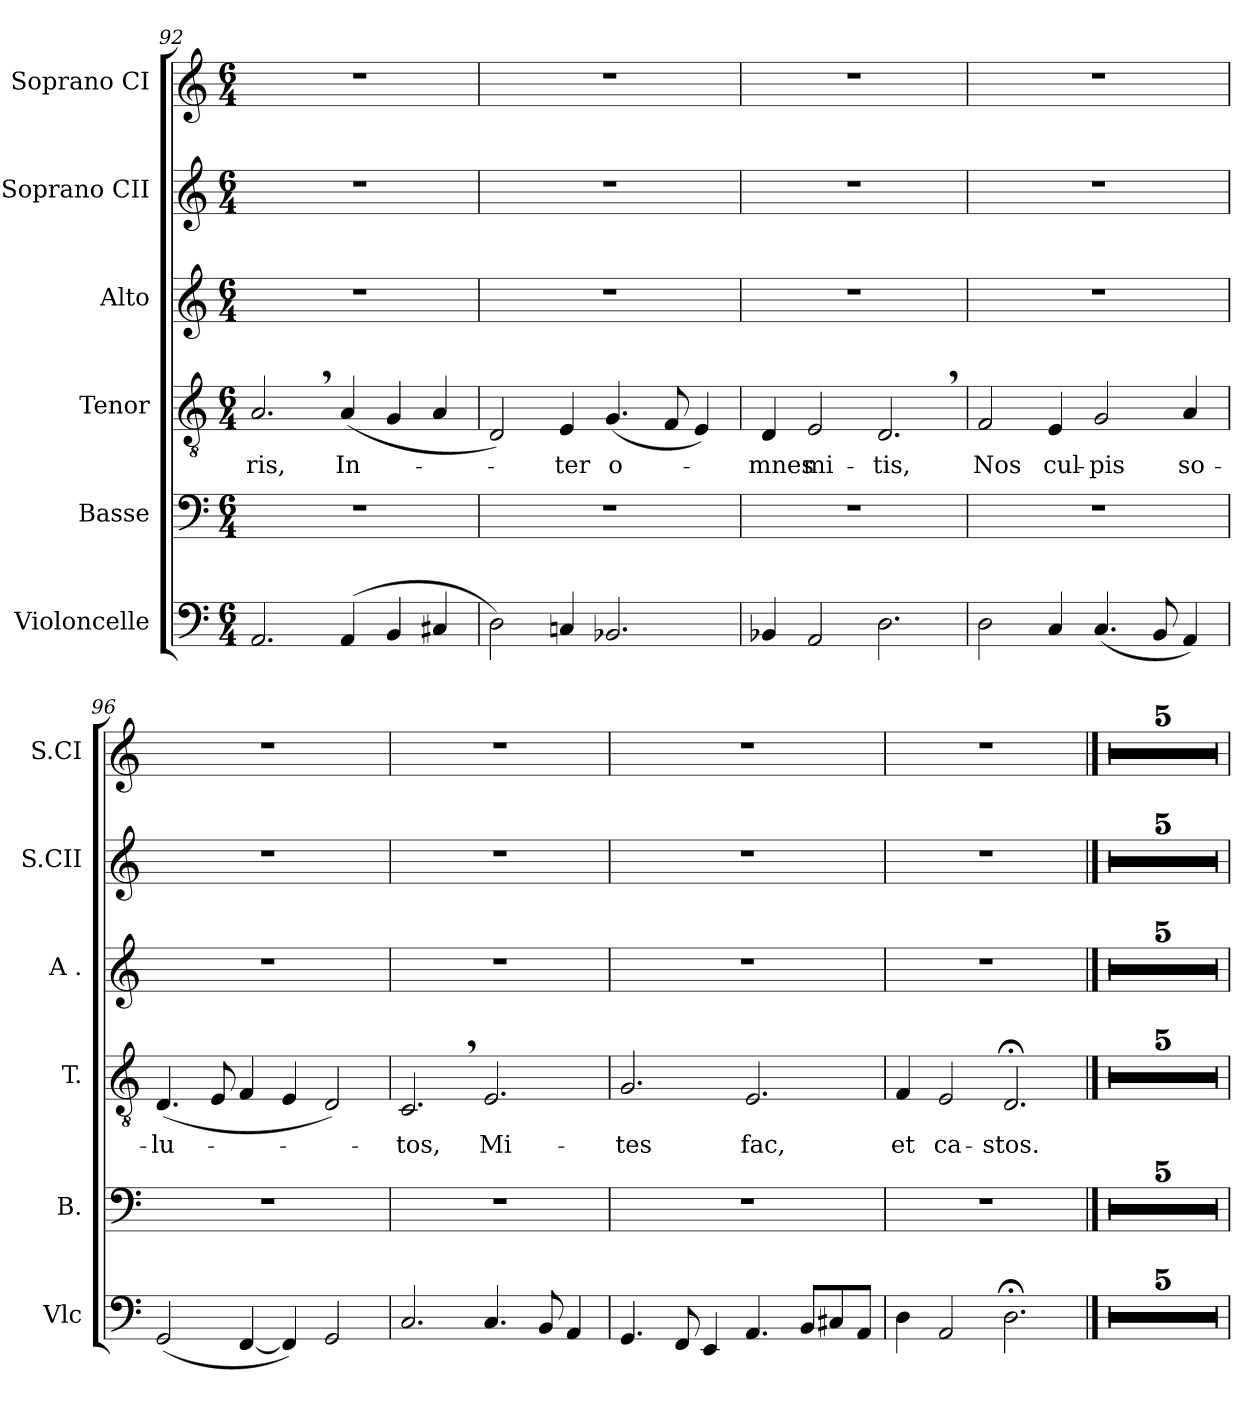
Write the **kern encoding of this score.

**kern	**kern	**kern	**text	**kern	**kern	**kern
*part6	*part5	*part4	*part4	*part3	*part2	*part1
*staff6	*staff5	*staff4	*staff4	*staff3	*staff2	*staff1
*I"Violoncelle	*I"Basse	*I"Tenor	*	*I"Alto	*I"Soprano CII	*I"Soprano CI
*I'Vlc	*I'B.	*I'T.	*	*I'A .	*I'S.CII	*I'S.CI
*clefF4	*clefF4	*clefGv2	*	*clefG2	*clefG2	*clefG2
*k[]	*k[]	*k[]	*	*k[]	*k[]	*k[]
*M6/4	*M6/4	*M6/4	*	*M6/4	*M6/4	*M6/4
=92	=92	=92	=92	=92	=92	=92
!	!	!	!LO:LY:b	!	!	!
2.AA/	1.r	2.A,/	-ris,	1.r	1.r	1.r
!	!	!	!LO:LY:b	!	!	!
(4AA/	.	(4A/	In-	.	.	.
4BB/	.	4G/	.	.	.	.
4C#X/	.	4A/	.	.	.	.
=93	=93	=93	=93	=93	=93	=93
2D\)	1.r	2D/)	.	1.r	1.r	1.r
!	!	!	!LO:LY:b	!	!	!
4Cn/	.	4E/	-ter	.	.	.
!	!	!	!LO:LY:b	!	!	!
2.BB-X/	.	(4.G/	o-	.	.	.
.	.	8F/	.	.	.	.
.	.	4E/)	.	.	.	.
=94	=94	=94	=94	=94	=94	=94
!	!	!	!LO:LY:b	!	!	!
4BB-X/	1.r	4D/	-mnes	1.r	1.r	1.r
!	!	!	!LO:LY:b	!	!	!
2AA/	.	2E/	mi-	.	.	.
!	!	!	!LO:LY:b	!	!	!
2.D\	.	2.D,/	-tis,	.	.	.
!!LO:LB:g=z
=95	=95	=95	=95	=95	=95	=95
!	!	!	!LO:LY:b	!	!	!
2D\	1.r	2F/	Nos	1.r	1.r	1.r
!	!	!	!LO:LY:b	!	!	!
4C/	.	4E/	cul-	.	.	.
!	!	!	!LO:LY:b	!	!	!
(4.C/	.	2G/	-pis	.	.	.
8BB/	.	.	.	.	.	.
!	!	!	!LO:LY:b	!	!	!
4AA/)	.	4A/	so-	.	.	.
=96	=96	=96	=96	=96	=96	=96
!	!	!	!LO:LY:b	!	!	!
(2GG/	1.r	(4.D/	-lu-	1.r	1.r	1.r
.	.	8E/	.	.	.	.
[4FF/	.	4F/	.	.	.	.
4FF/])	.	4E/	.	.	.	.
2GG/	.	2D/)	.	.	.	.
=97	=97	=97	=97	=97	=97	=97
!	!	!	!LO:LY:b	!	!	!
2.C/	1.r	2.C,/	-tos,	1.r	1.r	1.r
!	!	!	!LO:LY:b	!	!	!
4.C/	.	2.E/	Mi-	.	.	.
8BB/	.	.	.	.	.	.
4AA/	.	.	.	.	.	.
=98	=98	=98	=98	=98	=98	=98
!	!	!	!LO:LY:b	!	!	!
4.GG/	1.r	2.G/	-tes	1.r	1.r	1.r
8FF/	.	.	.	.	.	.
4EE/	.	.	.	.	.	.
!	!	!	!LO:LY:b	!	!	!
4.AA/	.	2.E/	fac,	.	.	.
8BB/L	.	.	.	.	.	.
8C#X/	.	.	.	.	.	.
8AA/J	.	.	.	.	.	.
=99	=99	=99	=99	=99	=99	=99
!	!	!	!LO:LY:b	!	!	!
4D\	1.r	4F/	et	1.r	1.r	1.r
!	!	!	!LO:LY:b	!	!	!
2AA/	.	2E/	ca-	.	.	.
!	!	!	!LO:LY:b	!	!	!
2.D;<\	.	2.D;</	-stos.	.	.	.
!!LO:LB:g=z
==100	==100	==100	==100	==100	==100	==100
1.r	1.r	1.r	.	1.r	1.r	1.r
=101	=101	=101	=101	=101	=101	=101
1.r	1.r	1.r	.	1.r	1.r	1.r
=102	=102	=102	=102	=102	=102	=102
1.r	1.r	1.r	.	1.r	1.r	1.r
=103	=103	=103	=103	=103	=103	=103
1.r	1.r	1.r	.	1.r	1.r	1.r
=104	=104	=104	=104	=104	=104	=104
1.r	1.r	1.r	.	1.r	1.r	1.r
=	=	=	=	=	=	=
*-	*-	*-	*-	*-	*-	*-
